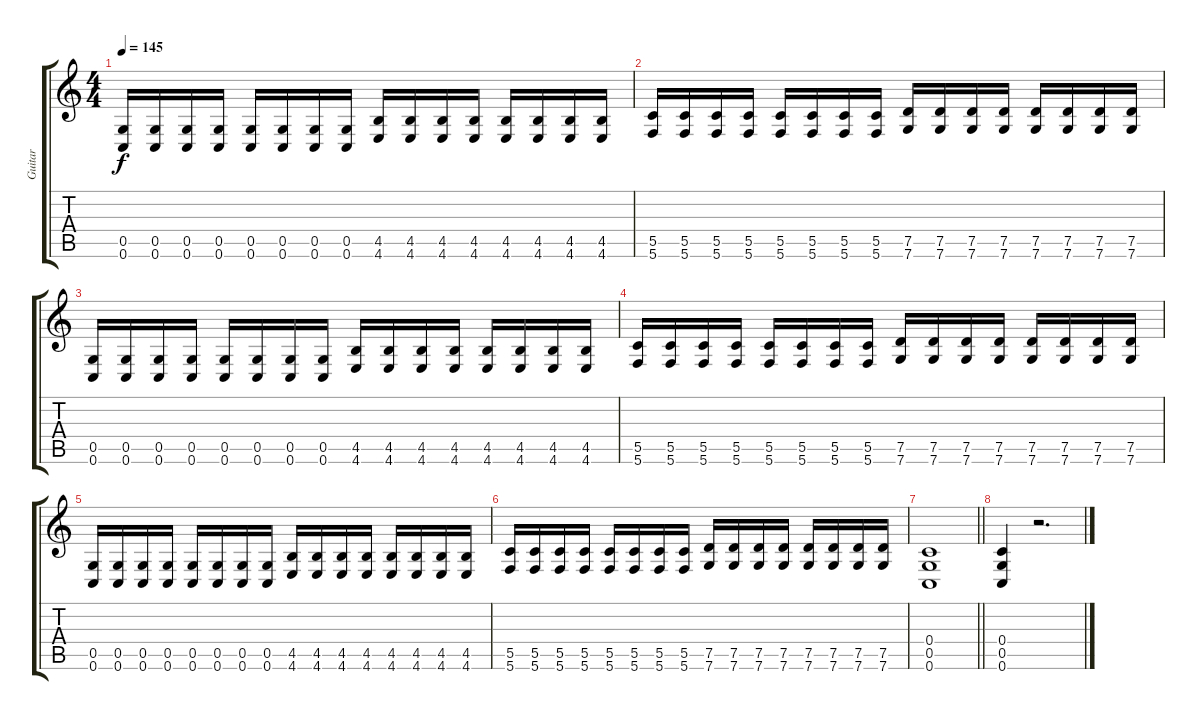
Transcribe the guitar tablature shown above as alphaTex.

\track ("Guitar" "Guitar") {instrument distortionguitar}
\staff {score tabs}
\tuning (D4 A3 F3 C3 G2 C2) {hide}
\ts (4 4)
\tempo 145
\clef g2
\ks c
(0.5 0.6).16{dy f} (0.5 0.6).16 (0.5 0.6).16 (0.5 0.6).16 (0.5 0.6).16 (0.5 0.6).16 (0.5 0.6).16 (0.5 0.6).16 (4.5 4.6).16 (4.5 4.6).16 (4.5 4.6).16 (4.5 4.6).16 (4.5 4.6).16 (4.5 4.6).16 (4.5 4.6).16 (4.5 4.6).16 |
(5.5 5.6).16 (5.5 5.6).16 (5.5 5.6).16 (5.5 5.6).16 (5.5 5.6).16 (5.5 5.6).16 (5.5 5.6).16 (5.5 5.6).16 (7.5 7.6).16 (7.5 7.6).16 (7.5 7.6).16 (7.5 7.6).16 (7.5 7.6).16 (7.5 7.6).16 (7.5 7.6).16 (7.5 7.6).16 |
(0.5 0.6).16 (0.5 0.6).16 (0.5 0.6).16 (0.5 0.6).16 (0.5 0.6).16 (0.5 0.6).16 (0.5 0.6).16 (0.5 0.6).16 (4.5 4.6).16 (4.5 4.6).16 (4.5 4.6).16 (4.5 4.6).16 (4.5 4.6).16 (4.5 4.6).16 (4.5 4.6).16 (4.5 4.6).16 |
(5.5 5.6).16 (5.5 5.6).16 (5.5 5.6).16 (5.5 5.6).16 (5.5 5.6).16 (5.5 5.6).16 (5.5 5.6).16 (5.5 5.6).16 (7.5 7.6).16 (7.5 7.6).16 (7.5 7.6).16 (7.5 7.6).16 (7.5 7.6).16 (7.5 7.6).16 (7.5 7.6).16 (7.5 7.6).16 |
(0.5 0.6).16 (0.5 0.6).16 (0.5 0.6).16 (0.5 0.6).16 (0.5 0.6).16 (0.5 0.6).16 (0.5 0.6).16 (0.5 0.6).16 (4.5 4.6).16 (4.5 4.6).16 (4.5 4.6).16 (4.5 4.6).16 (4.5 4.6).16 (4.5 4.6).16 (4.5 4.6).16 (4.5 4.6).16 |
(5.5 5.6).16 (5.5 5.6).16 (5.5 5.6).16 (5.5 5.6).16 (5.5 5.6).16 (5.5 5.6).16 (5.5 5.6).16 (5.5 5.6).16 (7.5 7.6).16 (7.5 7.6).16 (7.5 7.6).16 (7.5 7.6).16 (7.5 7.6).16 (7.5 7.6).16 (7.5 7.6).16 (7.5 7.6).16 |
\barLineRight lightlight
(0.4 0.5 0.6).1 |
(0.4 0.5 0.6).4 r.2{d}
